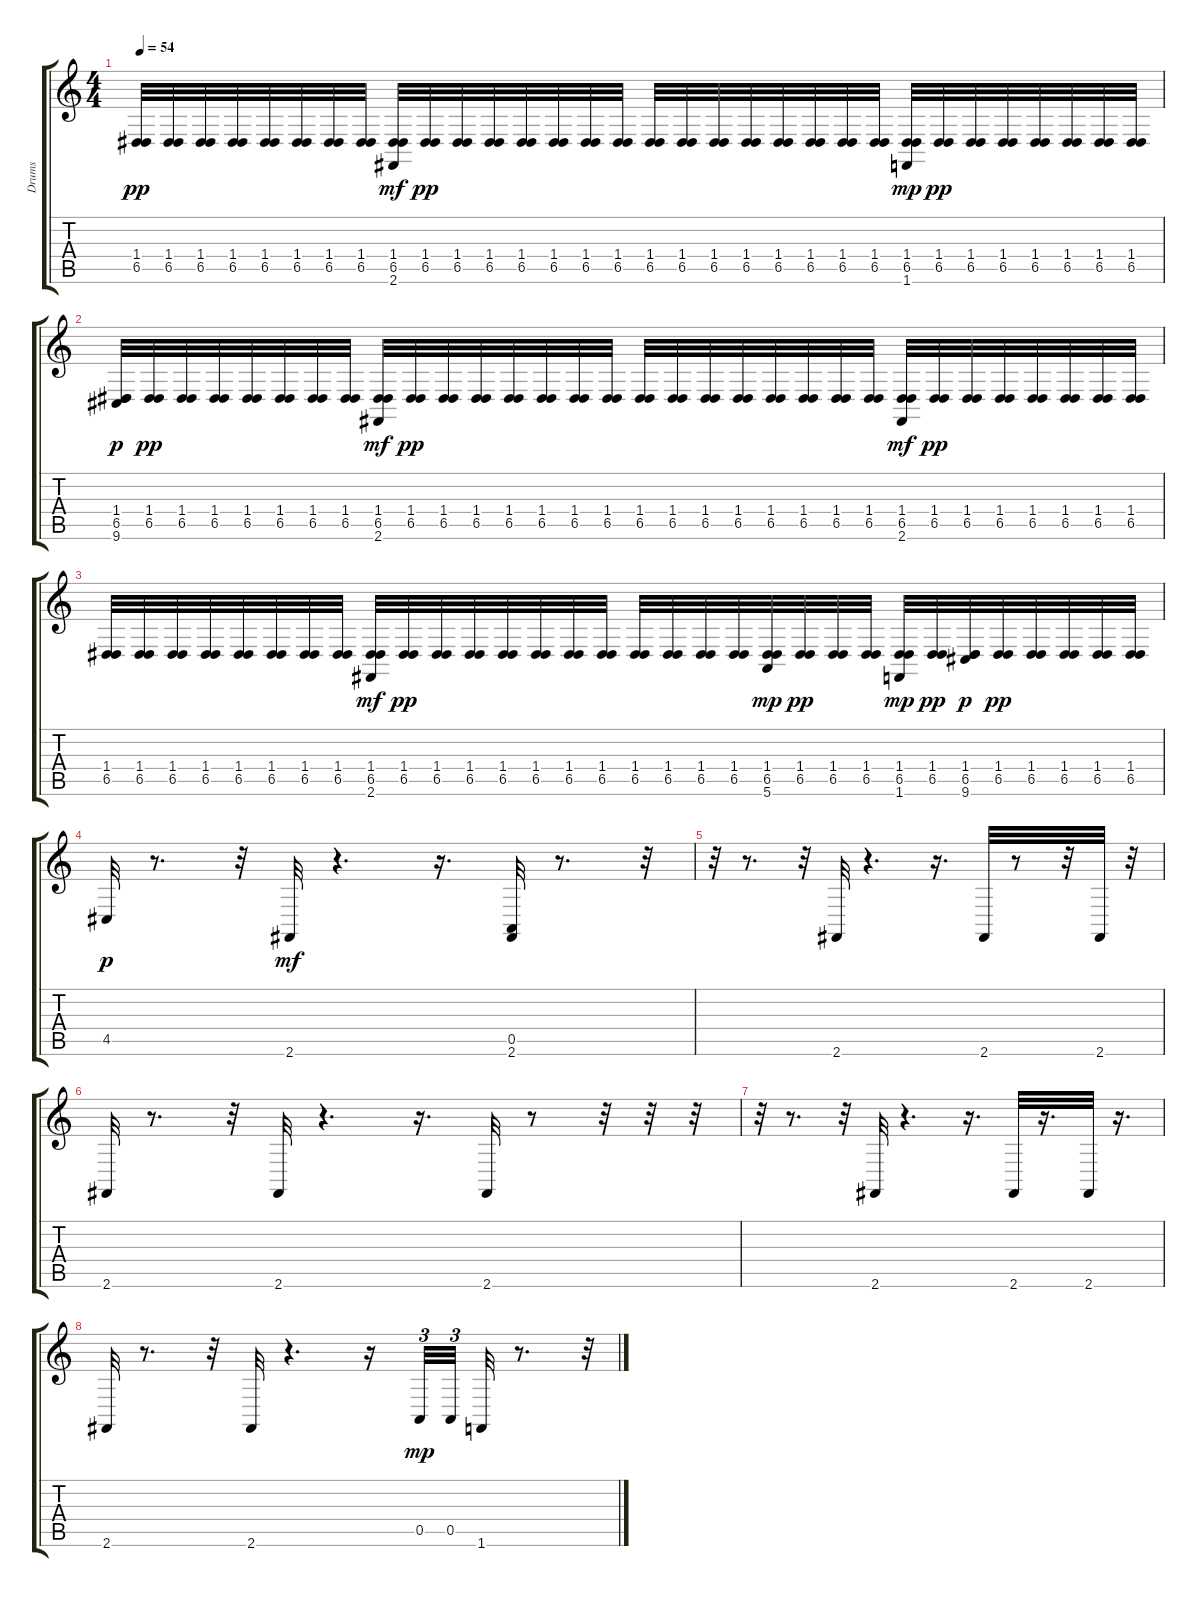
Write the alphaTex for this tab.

\track ("Drums" "Drums") {instrument melodictom}
\staff {score tabs}
\tuning (E4 B3 G3 D3 A2 E2) {hide}
\ts (4 4)
\tempo 54
\clef g2
\ks c
(1.4 6.5).32{dy pp} (1.4 6.5).32 (1.4 6.5).32 (1.4 6.5).32 (1.4 6.5).32 (1.4 6.5).32 (1.4 6.5).32 (1.4 6.5).32 (1.4 6.5 2.6).32{dy mf} (1.4 6.5).32{dy pp} (1.4 6.5).32 (1.4 6.5).32 (1.4 6.5).32 (1.4 6.5).32 (1.4 6.5).32 (1.4 6.5).32 (1.4 6.5).32 (1.4 6.5).32 (1.4 6.5).32 (1.4 6.5).32 (1.4 6.5).32 (1.4 6.5).32 (1.4 6.5).32 (1.4 6.5).32 (1.4 6.5 1.6).32{dy mp} (1.4 6.5).32{dy pp} (1.4 6.5).32 (1.4 6.5).32 (1.4 6.5).32 (1.4 6.5).32 (1.4 6.5).32 (1.4 6.5).32 |
(1.4 6.5 9.6).32{dy p} (1.4 6.5).32{dy pp} (1.4 6.5).32 (1.4 6.5).32 (1.4 6.5).32 (1.4 6.5).32 (1.4 6.5).32 (1.4 6.5).32 (1.4 6.5 2.6).32{dy mf} (1.4 6.5).32{dy pp} (1.4 6.5).32 (1.4 6.5).32 (1.4 6.5).32 (1.4 6.5).32 (1.4 6.5).32 (1.4 6.5).32 (1.4 6.5).32 (1.4 6.5).32 (1.4 6.5).32 (1.4 6.5).32 (1.4 6.5).32 (1.4 6.5).32 (1.4 6.5).32 (1.4 6.5).32 (1.4 6.5 2.6).32{dy mf} (1.4 6.5).32{dy pp} (1.4 6.5).32 (1.4 6.5).32 (1.4 6.5).32 (1.4 6.5).32 (1.4 6.5).32 (1.4 6.5).32 |
(1.4 6.5).32 (1.4 6.5).32 (1.4 6.5).32 (1.4 6.5).32 (1.4 6.5).32 (1.4 6.5).32 (1.4 6.5).32 (1.4 6.5).32 (1.4 6.5 2.6).32{dy mf} (1.4 6.5).32{dy pp} (1.4 6.5).32 (1.4 6.5).32 (1.4 6.5).32 (1.4 6.5).32 (1.4 6.5).32 (1.4 6.5).32 (1.4 6.5).32 (1.4 6.5).32 (1.4 6.5).32 (1.4 6.5).32 (1.4 6.5 5.6).32{dy mp} (1.4 6.5).32{dy pp} (1.4 6.5).32 (1.4 6.5).32 (1.4 6.5 1.6).32{dy mp} (1.4 6.5).32{dy pp} (1.4 6.5 9.6).32{dy p} (1.4 6.5).32{dy pp} (1.4 6.5).32 (1.4 6.5).32 (1.4 6.5).32 (1.4 6.5).32 |
4.5.32{dy p} r.8{d} r.32 2.6.32{dy mf} r.4{d} r.16{d} (0.5 2.6).32 r.8{d} r.32 |
r.32 r.8{d} r.32 2.6.32 r.4{d} r.16{d} 2.6.32 r.8 r.32 2.6.32 r.32 |
2.6.32 r.8{d} r.32 2.6.32 r.4{d} r.16{d} 2.6.32 r.8 r.32 r.32 r.32 |
r.32 r.8{d} r.32 2.6.32 r.4{d} r.16{d} 2.6.32 r.16{d} 2.6.32 r.16{d} |
2.6.32 r.8{d} r.32 2.6.32 r.4{d} r.16 0.5.32{tu (3 2) dy mp} 0.5.32{tu (3 2)} 1.6.32 r.8{d} r.32{tu (3 2)}
